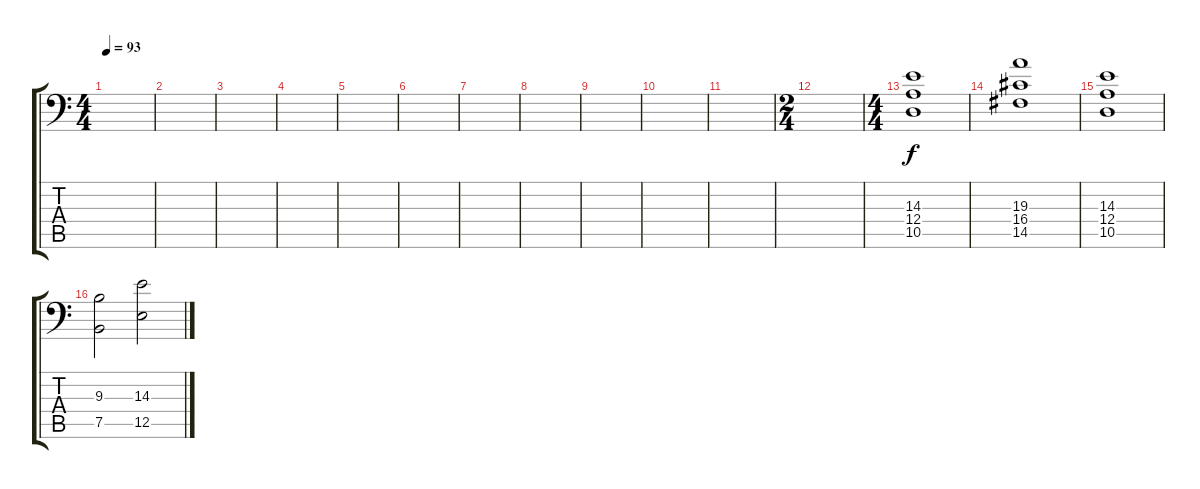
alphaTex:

\track "" {instrument stringensemble1}
\staff {score tabs}
\tuning (B3 Gb3 D3 A2 E2 A1) {hide}
\ts (4 4)
\tempo 93
\clef f4
\ks c
|
|
|
|
|
|
|
|
|
|
|
\ts (2 4)
|
\ts (4 4)
(14.3 12.4 10.5).1 |
(19.3 16.4 14.5).1 |
(14.3 12.4 10.5).1 |
(9.3 7.5).2 (14.3 12.5).2
